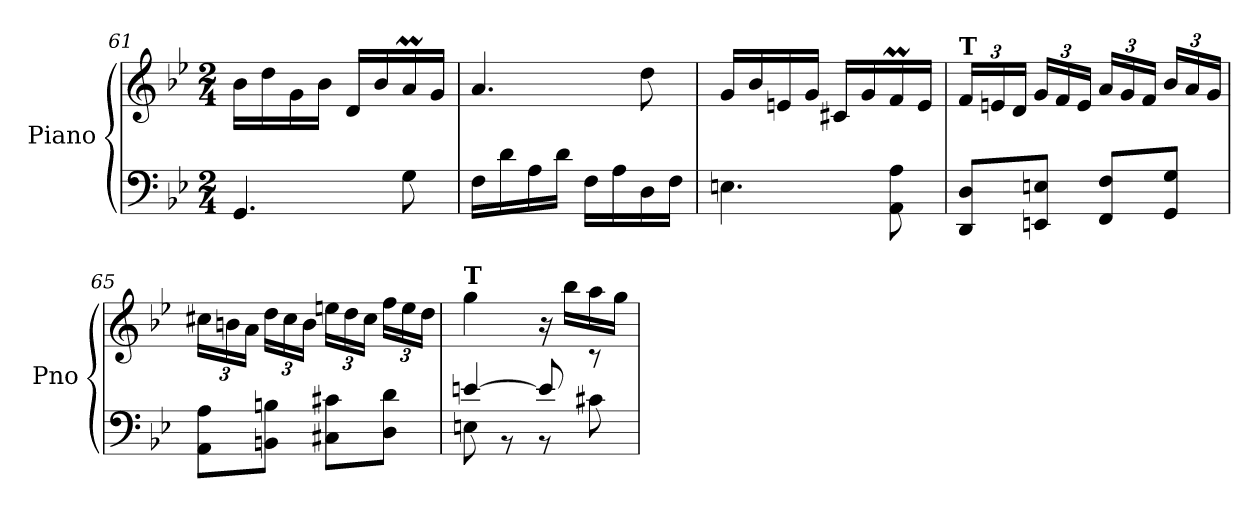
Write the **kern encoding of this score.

**kern	**kern
*part1	*part1
*staff2	*staff1
*I"Piano	*
*I'Pno	*
*clefF4	*clefG2
*k[b-e-]	*k[b-e-]
*M2/4	*M2/4
=61	=61
4.GG/	16b-\LL
.	16dd\
.	16g\
.	16b-\JJ
.	16d/LL
.	16b-/
8G\	16am/
.	16g/JJ
=62	=62
16F\LL	4.a/
16d\	.
16A\	.
16d\JJ	.
16F\LL	.
16A\	.
16D\	8dd\
16F\JJ	.
!!LO:LB:g=z
=63	=63
4.En\	16g/LL
.	16b-/
.	16en/
.	16g/JJ
.	16c#X/LL
.	16g/
8AA\ 8A\	16fM/
.	16e/JJ
=64	=64
*	*Xbrackettup
!	!LO:TX:a:B:t=T
8DD/ 8D/L	24f/LL
.	24en/
.	24d/JJ
8EEn/ 8En/J	24g/LL
.	24f/
.	24e/JJ
8FF/ 8F/L	24a/LL
.	24g/
.	24f/JJ
8GG/ 8G/J	24b-/LL
.	24a/
.	24g/JJ
=65	=65
8AA\ 8A\L	24cc#X\LL
.	24bn\
.	24a\JJ
8BBn\ 8Bn\J	24dd\LL
.	24cc#\
.	24b\JJ
8C#X\ 8c#X\L	24een\LL
.	24dd\
.	24cc#\JJ
8D\ 8d\J	24ff\LL
.	24ee\
.	24dd\JJ
=66	=66
*^	*
!	!	!LO:TX:a:B:t=T
[4en/	8En\	4gg\
.	8r	.
8e/]	8r	16r
.	.	16bb-\LL
8c#X\	8rdd	16aa\
.	.	16gg\JJ
*v	*v	*
=	=
*-	*-
